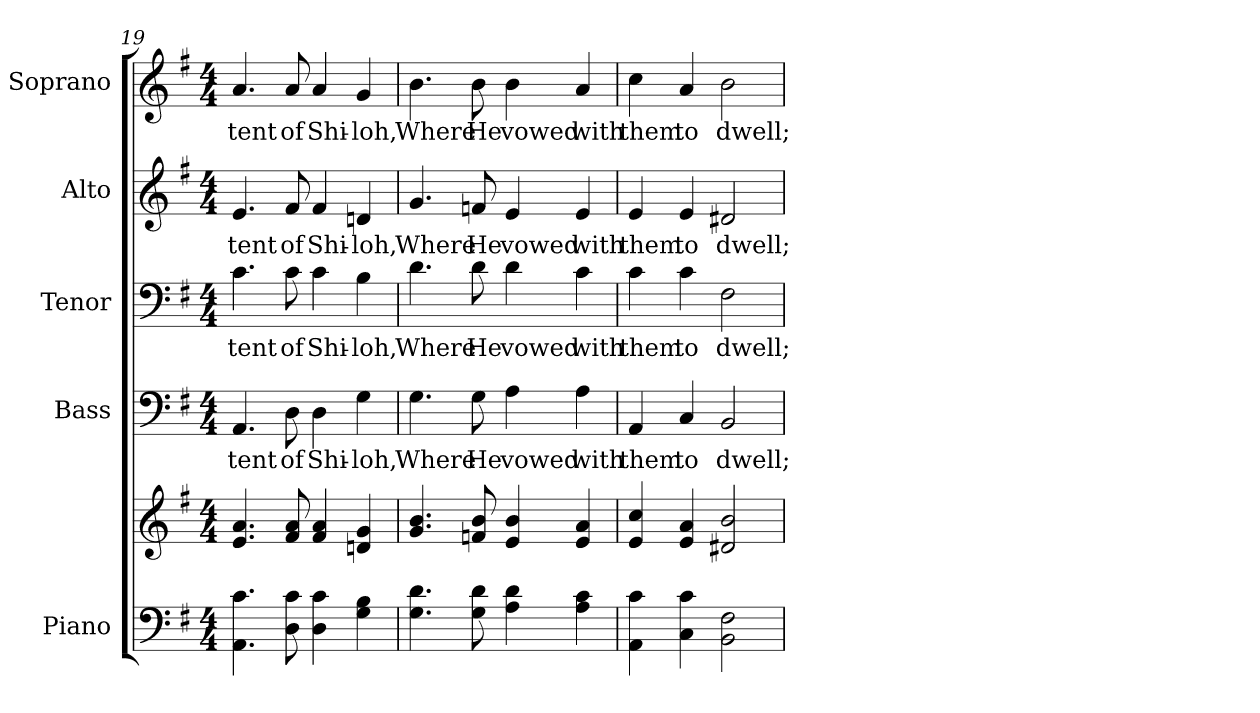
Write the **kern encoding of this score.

**kern	**kern	**kern	**text	**kern	**text	**kern	**text	**kern	**text
*part5	*part5	*part4	*part4	*part3	*part3	*part2	*part2	*part1	*part1
*staff6	*staff5	*staff4	*staff4	*staff3	*staff3	*staff2	*staff2	*staff1	*staff1
*I"Piano	*	*I"Bass	*	*I"Tenor	*	*I"Alto	*	*I"Soprano	*
*I'Pno.	*	*I'B.	*	*I'T.	*	*I'A.	*	*I'S.	*
!!LO:PB:g=z
*clefF4	*clefG2	*clefF4	*	*clefF4	*	*clefG2	*	*clefG2	*
*k[f#]	*k[f#]	*k[f#]	*	*k[f#]	*	*k[f#]	*	*k[f#]	*
*G:	*G:	*G:	*	*G:	*	*G:	*	*G:	*
*M4/4	*M4/4	*M4/4	*	*M4/4	*	*M4/4	*	*M4/4	*
=19	=19	=19	=19	=19	=19	=19	=19	=19	=19
!	!	!	!LO:LY:b:color=#000000	!	!	!	!	!	!
!	!	!	!	!	!LO:LY:b:color=#000000	!	!	!	!
!	!	!	!	!	!	!	!LO:LY:b:color=#000000	!	!
!	!	!	!	!	!	!	!	!	!LO:LY:b:color=#000000
4.AAi\ 4.ci	4.ei/ 4.ai	4.AAi/	tent	4.ci\	tent	4.ei/	tent	4.ai/	tent
!	!	!	!LO:LY:b:color=#000000	!	!	!	!	!	!
!	!	!	!	!	!LO:LY:b:color=#000000	!	!	!	!
!	!	!	!	!	!	!	!LO:LY:b:color=#000000	!	!
!	!	!	!	!	!	!	!	!	!LO:LY:b:color=#000000
8Di\ 8ci	8f#i/ 8ai	8Di\	of	8ci\	of	8f#i/	of	8ai/	of
!	!	!	!LO:LY:b:color=#000000	!	!	!	!	!	!
!	!	!	!	!	!LO:LY:b:color=#000000	!	!	!	!
!	!	!	!	!	!	!	!LO:LY:b:color=#000000	!	!
!	!	!	!	!	!	!	!	!	!LO:LY:b:color=#000000
4Di\ 4ci	4f#i/ 4ai	4Di\	Shi-	4ci\	Shi-	4f#i/	Shi-	4ai/	Shi-
!	!	!	!LO:LY:b:color=#000000	!	!	!	!	!	!
!	!	!	!	!	!LO:LY:b:color=#000000	!	!	!	!
!	!	!	!	!	!	!	!LO:LY:b:color=#000000	!	!
!	!	!	!	!	!	!	!	!	!LO:LY:b:color=#000000
4Gi\ 4Bi	4dni/ 4gi	4Gi\	-loh,	4Bi\	-loh,	4dni/	-loh,	4gi/	-loh,
=20	=20	=20	=20	=20	=20	=20	=20	=20	=20
!	!	!	!LO:LY:b:color=#000000	!	!	!	!	!	!
!	!	!	!	!	!LO:LY:b:color=#000000	!	!	!	!
!	!	!	!	!	!	!	!LO:LY:b:color=#000000	!	!
!	!	!	!	!	!	!	!	!	!LO:LY:b:color=#000000
4.Gi\ 4.di	4.gi/ 4.bi	4.Gi\	Where	4.di\	Where	4.gi/	Where	4.bi\	Where
!	!	!	!LO:LY:b:color=#000000	!	!	!	!	!	!
!	!	!	!	!	!LO:LY:b:color=#000000	!	!	!	!
!	!	!	!	!	!	!	!LO:LY:b:color=#000000	!	!
!	!	!	!	!	!	!	!	!	!LO:LY:b:color=#000000
8Gi\ 8di	8fni/ 8bi	8Gi\	He	8di\	He	8fni/	He	8bi\	He
!	!	!	!LO:LY:b:color=#000000	!	!	!	!	!	!
!	!	!	!	!	!LO:LY:b:color=#000000	!	!	!	!
!	!	!	!	!	!	!	!LO:LY:b:color=#000000	!	!
!	!	!	!	!	!	!	!	!	!LO:LY:b:color=#000000
4Ai\ 4di	4ei/ 4bi	4Ai\	vowed	4di\	vowed	4ei/	vowed	4bi\	vowed
!	!	!	!LO:LY:b:color=#000000	!	!	!	!	!	!
!	!	!	!	!	!LO:LY:b:color=#000000	!	!	!	!
!	!	!	!	!	!	!	!LO:LY:b:color=#000000	!	!
!	!	!	!	!	!	!	!	!	!LO:LY:b:color=#000000
4Ai\ 4ci	4ei/ 4ai	4Ai\	with	4ci\	with	4ei/	with	4ai/	with
=21	=21	=21	=21	=21	=21	=21	=21	=21	=21
!	!	!	!LO:LY:b:color=#000000	!	!	!	!	!	!
!	!	!	!	!	!LO:LY:b:color=#000000	!	!	!	!
!	!	!	!	!	!	!	!LO:LY:b:color=#000000	!	!
!	!	!	!	!	!	!	!	!	!LO:LY:b:color=#000000
4AAi\ 4ci	4ei/ 4cci	4AAi/	them	4ci\	them	4ei/	them	4cci\	them
!	!	!	!LO:LY:b:color=#000000	!	!	!	!	!	!
!	!	!	!	!	!LO:LY:b:color=#000000	!	!	!	!
!	!	!	!	!	!	!	!LO:LY:b:color=#000000	!	!
!	!	!	!	!	!	!	!	!	!LO:LY:b:color=#000000
4Ci\ 4ci	4ei/ 4ai	4Ci/	to	4ci\	to	4ei/	to	4ai/	to
!	!	!	!LO:LY:b:color=#000000	!	!	!	!	!	!
!	!	!	!	!	!LO:LY:b:color=#000000	!	!	!	!
!	!	!	!	!	!	!	!LO:LY:b:color=#000000	!	!
!	!	!	!	!	!	!	!	!	!LO:LY:b:color=#000000
2BBi\ 2F#i	2d#Xi/ 2bi	2BBi/	dwell;	2F#i\	dwell;	2d#Xi/	dwell;	2bi\	dwell;
=	=	=	=	=	=	=	=	=	=
*-	*-	*-	*-	*-	*-	*-	*-	*-	*-
